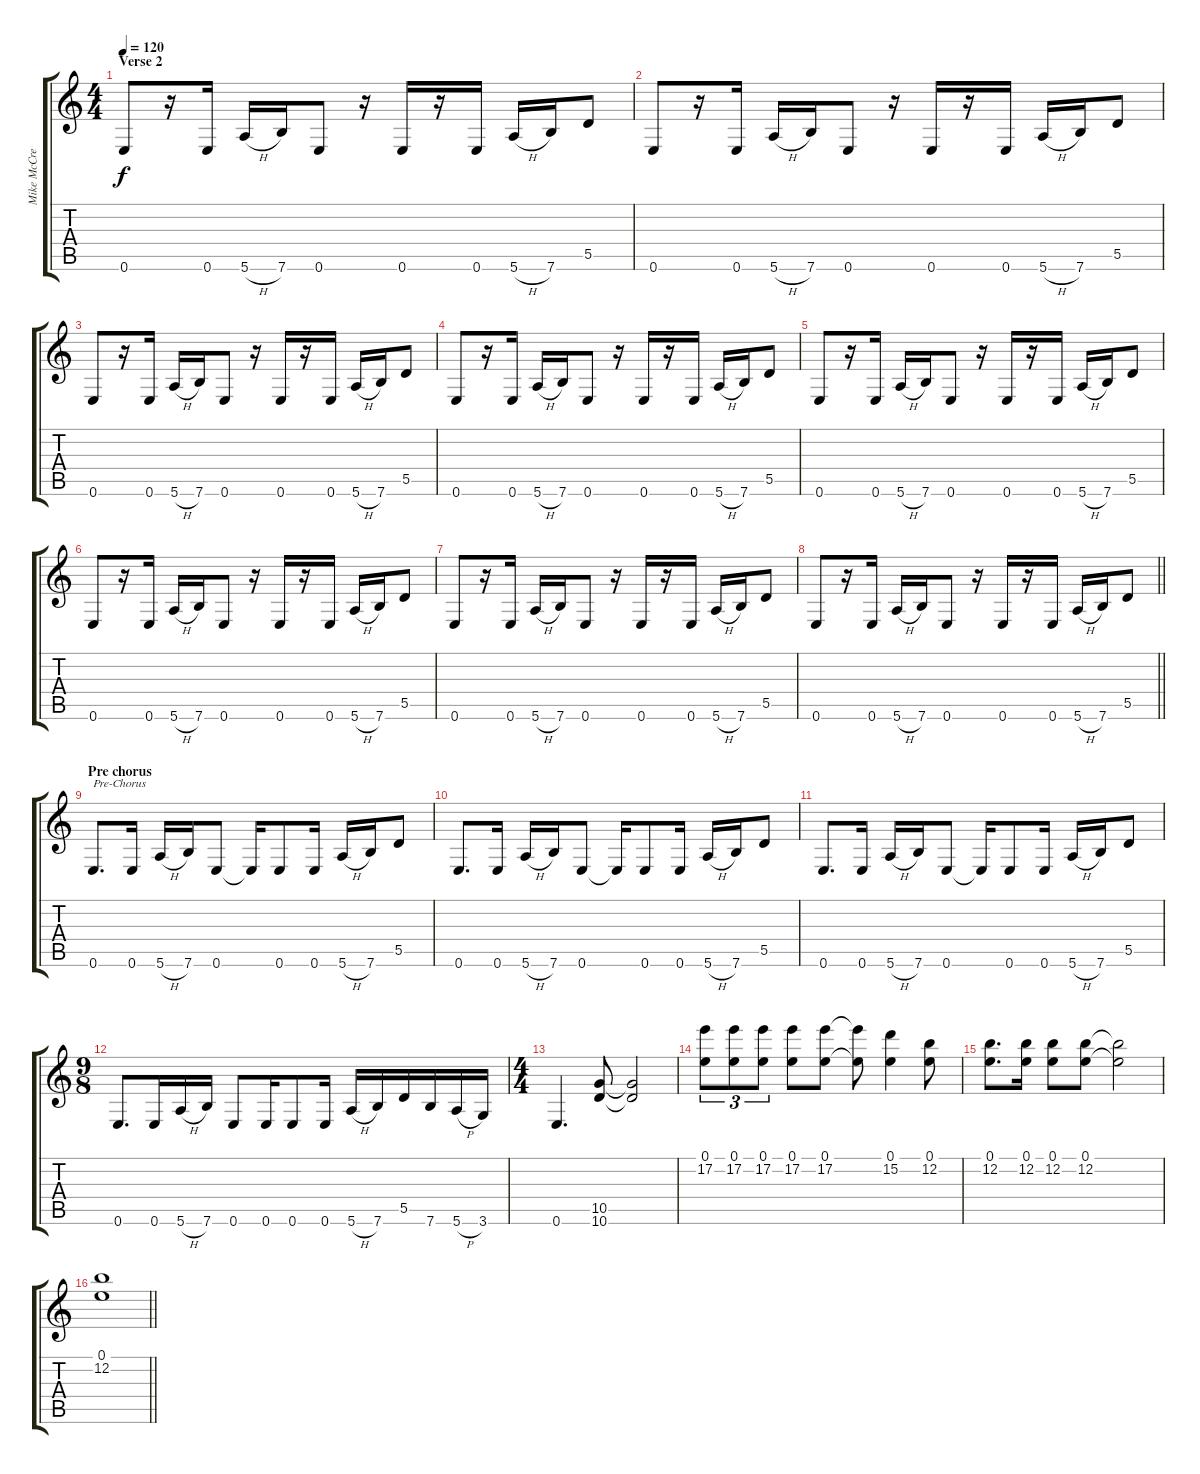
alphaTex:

\track ("Mike McCready" "Mike McCre") {instrument overdrivenguitar}
\staff {score tabs}
\tuning (E4 B3 G3 D3 A2 E2) {hide}
\ts (4 4)
\section ("" "Verse 2")
\tempo 120
\clef g2
\ks c
0.6.8{dy f instrument electricguitarjazz} r.16 0.6.16 5.6{h}.16 7.6.16 0.6.8 r.16 0.6.16 r.16 0.6.16 5.6{h}.16 7.6.16 5.5.8 |
0.6.8 r.16 0.6.16 5.6{h}.16 7.6.16 0.6.8 r.16 0.6.16 r.16 0.6.16 5.6{h}.16 7.6.16 5.5.8 |
0.6.8 r.16 0.6.16 5.6{h}.16 7.6.16 0.6.8 r.16 0.6.16 r.16 0.6.16 5.6{h}.16 7.6.16 5.5.8 |
0.6.8 r.16 0.6.16 5.6{h}.16 7.6.16 0.6.8 r.16 0.6.16 r.16 0.6.16 5.6{h}.16 7.6.16 5.5.8 |
0.6.8 r.16 0.6.16 5.6{h}.16 7.6.16 0.6.8 r.16 0.6.16 r.16 0.6.16 5.6{h}.16 7.6.16 5.5.8 |
0.6.8 r.16 0.6.16 5.6{h}.16 7.6.16 0.6.8 r.16 0.6.16 r.16 0.6.16 5.6{h}.16 7.6.16 5.5.8 |
0.6.8 r.16 0.6.16 5.6{h}.16 7.6.16 0.6.8 r.16 0.6.16 r.16 0.6.16 5.6{h}.16 7.6.16 5.5.8 |
\barLineRight lightlight
0.6.8 r.16 0.6.16 5.6{h}.16 7.6.16 0.6.8 r.16 0.6.16 r.16 0.6.16 5.6{h}.16 7.6.16 5.5.8 |
\section ("" "Pre chorus")
0.6.8{d txt "Pre-Chorus" instrument distortionguitar} 0.6.16 5.6{h}.16 7.6.16 0.6.8 0.6{t}.16 0.6.8 0.6.16 5.6{h}.16 7.6.16 5.5.8 |
0.6.8{d} 0.6.16 5.6{h}.16 7.6.16 0.6.8 0.6{t}.16 0.6.8 0.6.16 5.6{h}.16 7.6.16 5.5.8 |
0.6.8{d} 0.6.16 5.6{h}.16 7.6.16 0.6.8 0.6{t}.16 0.6.8 0.6.16 5.6{h}.16 7.6.16 5.5.8 |
\ts (9 8)
0.6.8{d} 0.6.16 5.6{h}.16 7.6.16 0.6.8 0.6.16 0.6.8 0.6.16 5.6{h}.16 7.6.16 5.5.16 7.6.16 5.6{h}.16 3.6.16 |
\ts (4 4)
0.6.4{d} (10.5 10.6).8 (10.5{t} 10.6{t}).2 |
(0.1 17.2).8{tu (3 2)} (0.1 17.2).8{tu (3 2)} (0.1 17.2).8{tu (3 2)} (0.1 17.2).8 (0.1 17.2).8 (0.1{t} 17.2{t}).8 (0.1 15.2).4 (0.1 12.2).8 |
(0.1 12.2).8{d} (0.1 12.2).16 (0.1 12.2).8 (0.1 12.2).8 (0.1{t} 12.2{t}).2 |
\barLineRight lightlight
(0.1 12.2).1
